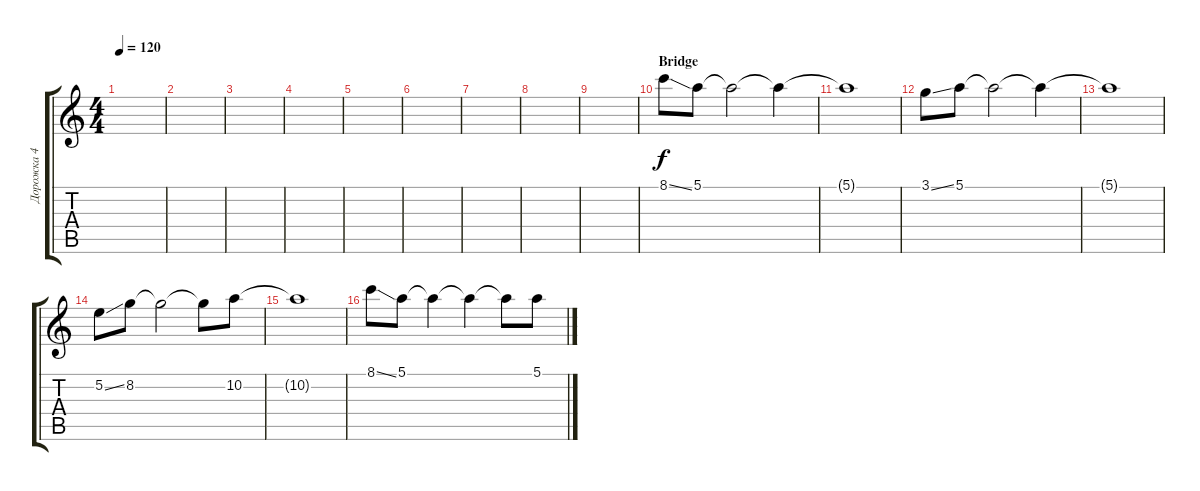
\track ("Дорожка 4" "Дорожка 4") {instrument electricguitarjazz}
\staff {score tabs}
\tuning (E4 B3 G3 D3 A2 E2) {hide}
\ts (4 4)
\tempo 120
\clef g2
\ks c
|
|
|
|
|
|
|
|
|
\section ("" "Bridge")
8.1{ss}.8 5.1.8 5.1{t}.2 5.1{t}.4 |
5.1{t}.1 |
3.1{ss}.8 5.1.8 5.1{t}.2 5.1{t}.4 |
5.1{t}.1 |
5.2{ss}.8 8.2.8 8.2{t}.2 8.2{t}.8 10.2.8 |
10.2{t}.1 |
8.1{ss}.8 5.1.8 5.1{t}.4 5.1{t}.4 5.1{t}.8 5.1.8
